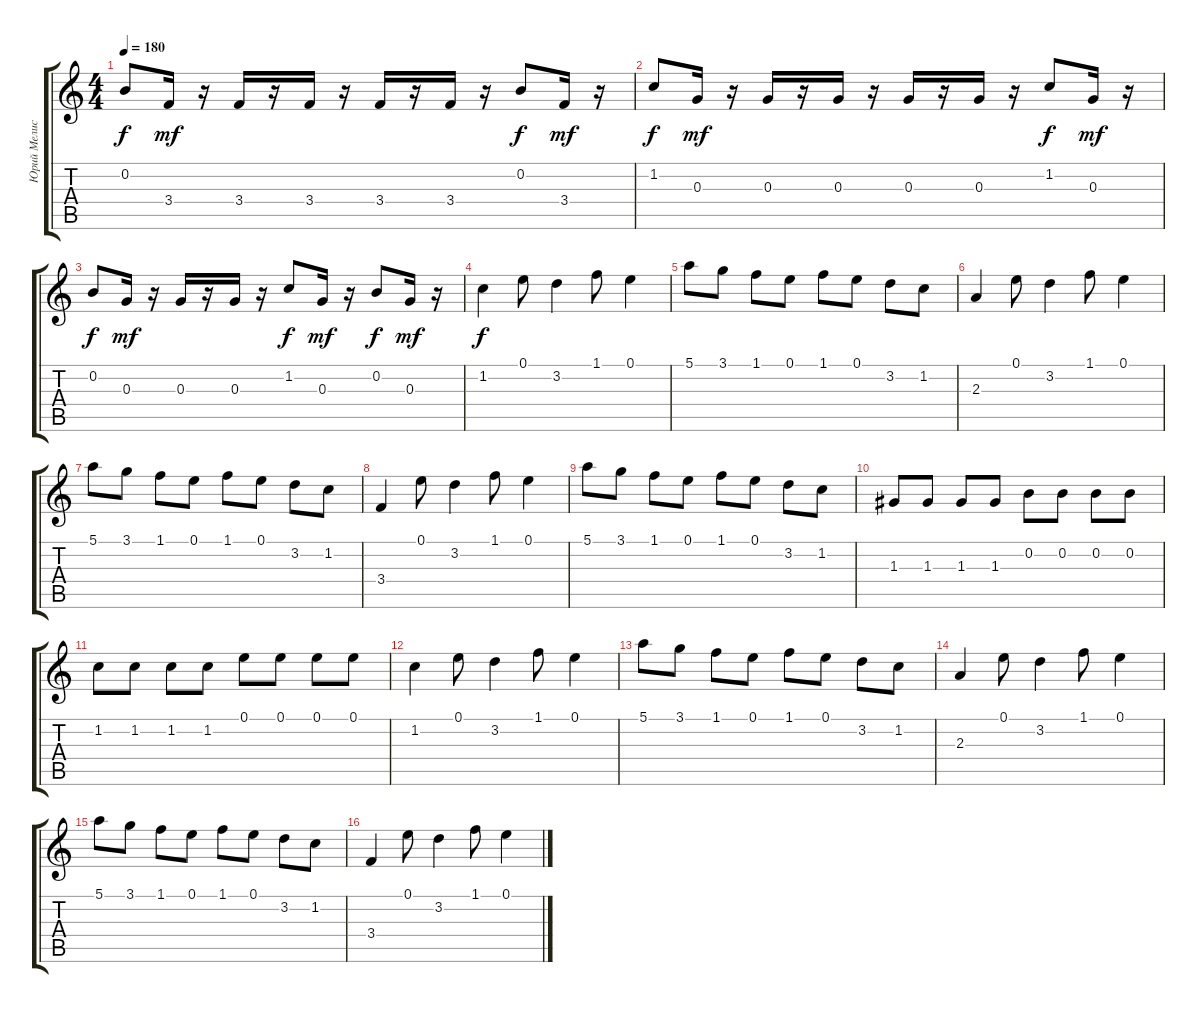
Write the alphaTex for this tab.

\track ("Юрий Мелисов" "Юрий Мелис") {instrument distortionguitar}
\staff {score tabs}
\tuning (E4 B3 G3 D3 A2 E2) {hide}
\ts (4 4)
\tempo 180
\clef g2
\ks c
0.2.8{dy f} 3.4.16{dy mf} r.16 3.4.16 r.16 3.4.16 r.16 3.4.16 r.16 3.4.16 r.16 0.2.8{dy f} 3.4.16{dy mf} r.16 |
1.2.8{dy f} 0.3.16{dy mf} r.16 0.3.16 r.16 0.3.16 r.16 0.3.16 r.16 0.3.16 r.16 1.2.8{dy f} 0.3.16{dy mf} r.16 |
0.2.8{dy f} 0.3.16{dy mf} r.16 0.3.16 r.16 0.3.16 r.16 1.2.8{dy f} 0.3.16{dy mf} r.16 0.2.8{dy f} 0.3.16{dy mf} r.16 |
1.2.4{dy f balance 13} 0.1.8 3.2.4 1.1.8 0.1.4 |
5.1.8 3.1.8 1.1.8 0.1.8 1.1.8 0.1.8 3.2.8 1.2.8 |
2.3.4 0.1.8 3.2.4 1.1.8 0.1.4 |
5.1.8 3.1.8 1.1.8 0.1.8 1.1.8 0.1.8 3.2.8 1.2.8 |
3.4.4 0.1.8 3.2.4 1.1.8 0.1.4 |
5.1.8 3.1.8 1.1.8 0.1.8 1.1.8 0.1.8 3.2.8 1.2.8 |
1.3.8{volume 10} 1.3.8 1.3.8 1.3.8 0.2.8 0.2.8 0.2.8 0.2.8 |
1.2.8 1.2.8 1.2.8 1.2.8 0.1.8 0.1.8 0.1.8 0.1.8 |
1.2.4{balance 13} 0.1.8 3.2.4 1.1.8 0.1.4 |
5.1.8 3.1.8 1.1.8 0.1.8 1.1.8 0.1.8 3.2.8 1.2.8 |
2.3.4 0.1.8 3.2.4 1.1.8 0.1.4 |
5.1.8 3.1.8 1.1.8 0.1.8 1.1.8 0.1.8 3.2.8 1.2.8 |
3.4.4 0.1.8 3.2.4 1.1.8 0.1.4
